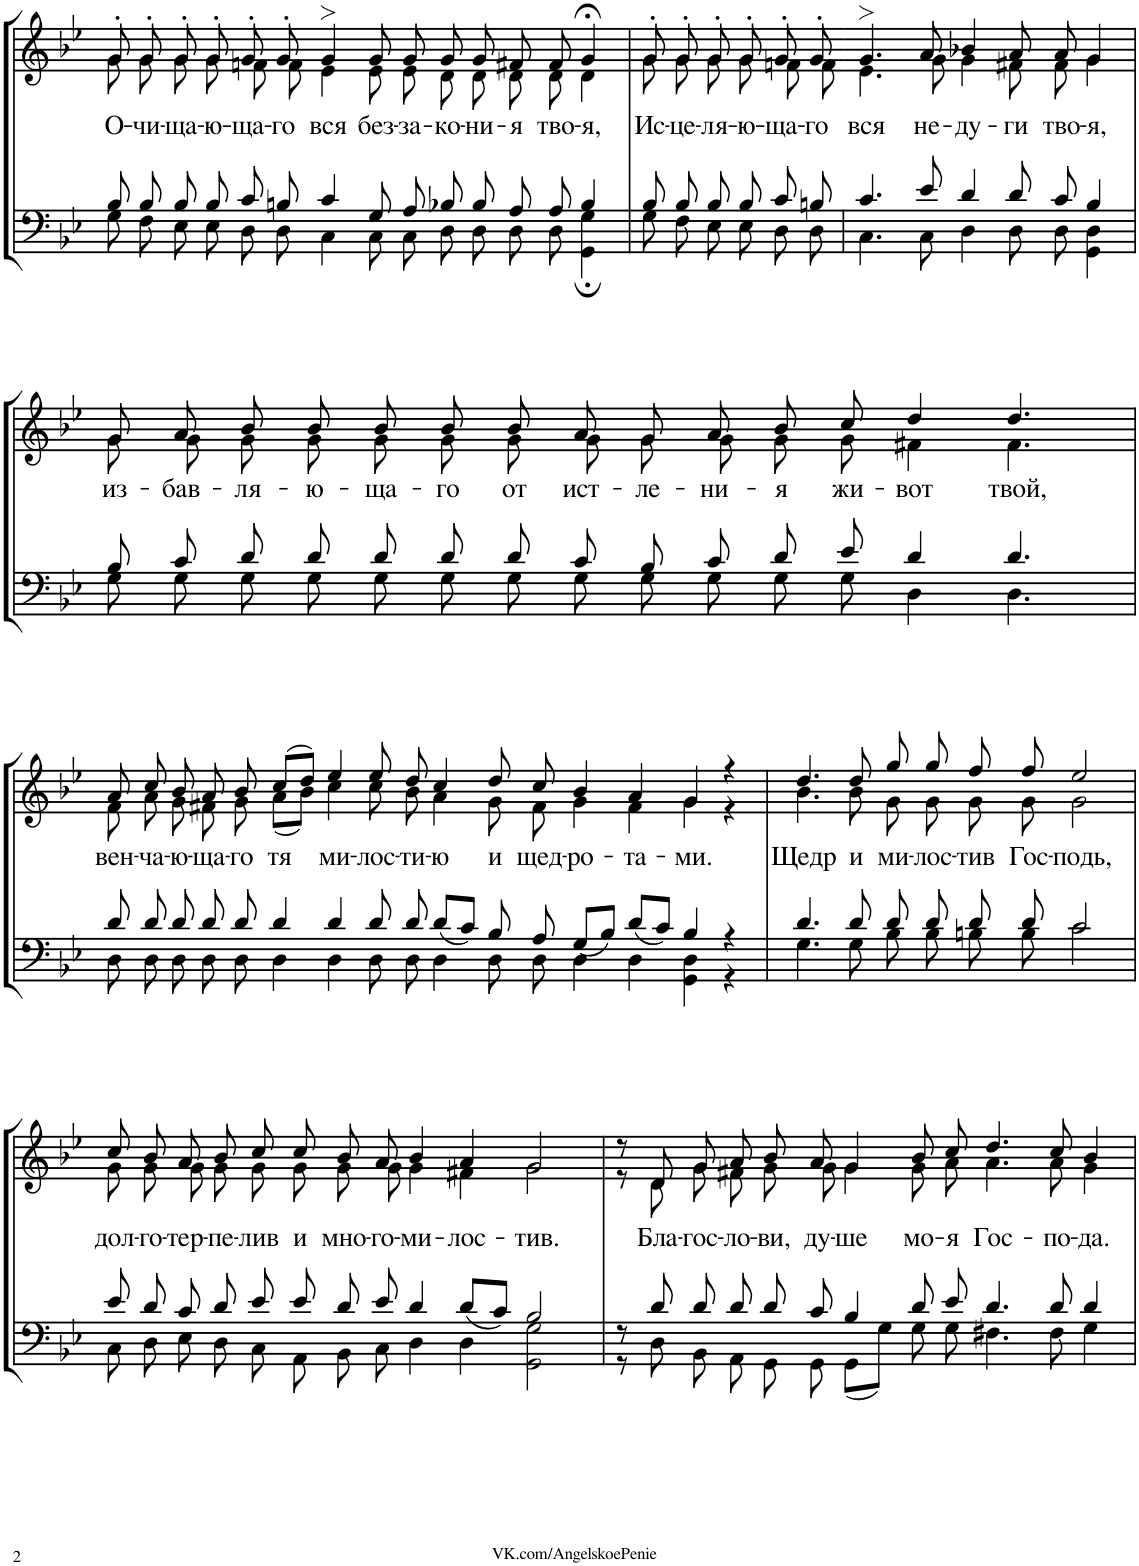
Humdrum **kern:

**kern	**kern	**text
*part1	*part1	*part1
*staff2	*staff1	*staff1
*I"Piano	*	*
*I'Pno.	*	*
!!LO:PB:g=z
*clefF4	*clefG2	*
*k[b-e-]	*k[b-e-]	*
*M16/4	*M16/4	*
=9	=9	=9
*^	*	*
*	*^	*	*
!	!	!	!	!LO:LY:b
*	*	*	*^	*
0ryy	8B-/	8G\	8g'/	8g'\	О-
!	!	!	!	!	!LO:LY:b
.	8B-/	8F\	8g'/	8g'\	-чи-
!	!	!	!	!	!LO:LY:b
.	8B-/	8E-\	8g'/	8g'\	-ща-
!	!	!	!	!	!LO:LY:b
.	8B-/	8E-\	8g'/	8g'\	-ю-
!	!	!	!	!	!LO:LY:b
.	8c/	8D\	8g'/	8fn'\	-ща-
!	!	!	!	!	!LO:LY:b
.	8Bn/	8D\	8g'/	8f'\	-го
!	!	!	!	!	!LO:LY:b
.	4c/	4C\	4g>/	4e-\	вся
!	!	!	!	!	!LO:LY:b
.	8G/	8C\	8g/	8e-\	без-
!	!	!	!	!	!LO:LY:b
.	8A/	8C\	8g/	8e-\	-за-
!	!	!	!	!	!LO:LY:b
.	8B-X/	8D\	8g/	8d\	-ко-
!	!	!	!	!	!LO:LY:b
.	8B-/	8D\	8g/	8d\	-ни-
!	!	!	!	!	!LO:LY:b
.	8A/	8D\	8f#X/	8d\	-я
!	!	!	!	!	!LO:LY:b
.	8A/	8D\	8f#/	8d\	тво-
!	!	!	!	!	!LO:LY:b
.	4B-/	4GG\; 4G\;	4g;</	4d\	-я,
=10	=10	=10	=10	=10	=10
!	!	!	!	!	!LO:LY:b
00ryy	8B-/	8G\	8g'/	8g'\	Ис-
!	!	!	!	!	!LO:LY:b
.	8B-/	8F\	8g'/	8g'\	-це-
!	!	!	!	!	!LO:LY:b
.	8B-/	8E-\	8g'/	8g'\	-ля-
!	!	!	!	!	!LO:LY:b
.	8B-/	8E-\	8g'/	8g'\	-ю-
!	!	!	!	!	!LO:LY:b
.	8c/	8D\	8g'/	8fn'\	-ща-
!	!	!	!	!	!LO:LY:b
.	8Bn/	8D\	8g'/	8f'\	-го
.	1ryy	1ryy	0ryy	0ryy	.
.	1ryy	1ryy	.	.	.
.	1ryy	1ryy	1ryy	1ryy	.
.	4ryy	4ryy	4ryy	4ryy	.
=11-	=11-	=11-	=11-	=11-	=11-
!	!	!	!	!	!LO:LY:b
00ryy	4.c/	4.C\	4.g>/	4.e-\	вся
!	!	!	!	!	!LO:LY:b
.	8e-/	8C\	8a/	8g\	не-
!	!	!	!	!	!LO:LY:b
.	4d/	4D\	4b-X/	4g\	-ду-
!	!	!	!	!	!LO:LY:b
.	8d/	8D\	8a/	8f#X\	-ги
!	!	!	!	!	!LO:LY:b
.	8c/	8D\	8a/	8f#\	тво-
!	!	!	!	!	!LO:LY:b
.	4B-/	4GG\ 4D\	4g/	4g\	-я,
.	1ryy	1ryy	0ryy	0ryy	.
.	1..ryy	1..ryy	.	.	.
.	.	.	2.ryy	2.ryy	.
!!LO:LB:g=z	!!
=12	=12	=12	=12	=12	=12
!	!	!	!	!	!LO:LY:b
00ryy	8B-/	8G\	8g/	8g\	из-
!	!	!	!	!	!LO:LY:b
.	8c/	8G\	8a/	8g\	-бав-
!	!	!	!	!	!LO:LY:b
.	8d/	8G\	8b-/	8g\	-ля-
!	!	!	!	!	!LO:LY:b
.	8d/	8G\	8b-/	8g\	-ю-
!	!	!	!	!	!LO:LY:b
.	8d/	8G\	8b-/	8g\	-ща-
!	!	!	!	!	!LO:LY:b
.	8d/	8G\	8b-/	8g\	-го
!	!	!	!	!	!LO:LY:b
.	8d/	8G\	8b-/	8g\	от
!	!	!	!	!	!LO:LY:b
.	8c/	8G\	8a/	8g\	ист-
!	!	!	!	!	!LO:LY:b
.	8B-/	8G\	8g/	8g\	-ле-
!	!	!	!	!	!LO:LY:b
.	8c/	8G\	8a/	8g\	-ни-
!	!	!	!	!	!LO:LY:b
.	8d/	8G\	8b-/	8g\	-я
!	!	!	!	!	!LO:LY:b
.	8e-/	8G\	8cc/	8g\	жи-
!	!	!	!	!	!LO:LY:b
.	4d/	4D\	4dd/	4f#X\	-вот
!	!	!	!	!	!LO:LY:b
.	4.d/	4.D\	4.dd/	4.f#\	твой,
.	1...ryy	1...ryy	1...ryy	1...ryy	.
!!LO:LB:g=z	!!
=13	=13	=13	=13	=13	=13
!	!	!	!	!	!LO:LY:b
0ryy	8d/	8D\	8a/	8f\	вен-
!	!	!	!	!	!LO:LY:b
.	8d/	8D\	8cc/	8a\	-ча-
!	!	!	!	!	!LO:LY:b
.	8d/	8D\	8b-/	8g\	-ю-
!	!	!	!	!	!LO:LY:b
.	8d/	8D\	8a/	8f#X\	-ща-
!	!	!	!	!	!LO:LY:b
.	8d/	8D\	8b-/	8g\	-го
!	!	!	!	!	!LO:LY:b
.	4d/	4D\	(8cc/L	(8a\L	тя
.	.	.	8dd/J)	8b-\J)	.
!	!	!	!	!	!LO:LY:b
.	4d/	4D\	4ee-/	4cc\	ми-
!	!	!	!	!	!LO:LY:b
.	8d/	8D\	8ee-/	8cc\	-лос-
!	!	!	!	!	!LO:LY:b
.	8d/	8D\	8dd/	8b-\	-ти-
!	!	!	!	!	!LO:LY:b
.	8d/L	4D\	4cc/	4a\	-ю
.	8c/J	.	.	.	.
!	!	!	!	!	!LO:LY:b
.	8B-/	8D\	8dd/	8g\	и
!	!	!	!	!	!LO:LY:b
.	8A/	8D\	8cc/	8f#\	щед-
!	!	!	!	!	!LO:LY:b
.	8G/L	4D\	4b-/	4g\	-ро-
2..ryy	8B-/J	.	.	.	.
!	!	!	!	!	!LO:LY:b
.	8d/L	4D\	4a/	4f#\	-та-
.	8c/J	.	.	.	.
!	!	!	!	!	!LO:LY:b
.	4B-/	4GG\ 4D\	4g/	4g\	-ми.
.	4r	4r	4r	4r	.
=14	=14	=14	=14	=14	=14
!	!	!	!	!	!LO:LY:b
00ryy	4.d/	4.G\	4.dd/	4.b-\	Щедр
!	!	!	!	!	!LO:LY:b
.	8d/	8G\	8dd/	8b-\	и
!	!	!	!	!	!LO:LY:b
.	8d/	8B-\	8gg/	8g\	ми-
!	!	!	!	!	!LO:LY:b
.	8d/	8B-\	8gg/	8g\	-лос-
!	!	!	!	!	!LO:LY:b
.	8d/	8Bn\	8ff/	8g\	-тив
!	!	!	!	!	!LO:LY:b
.	8d/	8B\	8ff/	8g\	Гос-
!	!	!	!	!	!LO:LY:b
.	2c/	2c\	2ee-/	2g\	-подь,
.	1ryy	1ryy	0ryy	0ryy	.
.	1.ryy	1.ryy	.	.	.
.	.	.	2ryy	2ryy	.
!!LO:LB:g=z	!!
=15	=15	=15	=15	=15	=15
!	!	!	!	!	!LO:LY:b
00ryy	8e-/	8C\	8cc/	8g\	дол-
!	!	!	!	!	!LO:LY:b
.	8d/	8D\	8b-/	8g\	-го-
!	!	!	!	!	!LO:LY:b
.	8c/	8E-\	8a/	8g\	-тер-
!	!	!	!	!	!LO:LY:b
.	8d/	8D\	8b-/	8g\	-пе-
!	!	!	!	!	!LO:LY:b
.	8e-/	8C\	8cc/	8g\	-лив
!	!	!	!	!	!LO:LY:b
.	8e-/	8AA\	8cc/	8g\	и
!	!	!	!	!	!LO:LY:b
.	8d/	8BB-\	8b-/	8g\	мно-
!	!	!	!	!	!LO:LY:b
.	8e-/	8C\	8a/	8g\	-го-
!	!	!	!	!	!LO:LY:b
.	4d/	4D\	4b-/	4g\	-ми-
!	!	!	!	!	!LO:LY:b
.	8d/L	4D\	4a/	4f#X\	-лос-
.	8c/J	.	.	.	.
!	!	!	!	!	!LO:LY:b
.	2B-/	2GG\ 2G\	2g/	2g\	-тив.
.	0ryy	0ryy	0ryy	0ryy	.
=16	=16	=16	=16	=16	=16
0ryy	8r	8r	8r	8r	.
!	!	!	!	!	!LO:LY:b
.	8d/	8D\	8d/	8d\	Бла-
!	!	!	!	!	!LO:LY:b
.	8d/	8BB-\	8g/	8g\	-гос-
!	!	!	!	!	!LO:LY:b
.	8d/	8AA\	8a/	8f#X\	-ло-
!	!	!	!	!	!LO:LY:b
.	8d/	8GG\	8b-/	8g\	-ви,
!	!	!	!	!	!LO:LY:b
.	8c/	8GG\	8a/	8g\	ду-
!	!	!	!	!	!LO:LY:b
.	4B-/	8GG\L	4g/	4g\	-ше
.	.	8G\J	.	.	.
!	!	!	!	!	!LO:LY:b
.	8d/	8G\	8b-/	8g\	мо-
!	!	!	!	!	!LO:LY:b
.	8e-/	8G\	8cc/	8a\	-я
!	!	!	!	!	!LO:LY:b
.	4.d/	4.F#X\	4.dd/	4.a\	Гос-
!	!	!	!	!	!LO:LY:b
.	8d/	8F#\	8cc/	8a\	-по-
!	!	!	!	!	!LO:LY:b
.	4d/	4G\	4b-/	4g\	-да.
*v	*v	*v	*	*	*
*	*v	*v	*
=	=	=
*-	*-	*-
